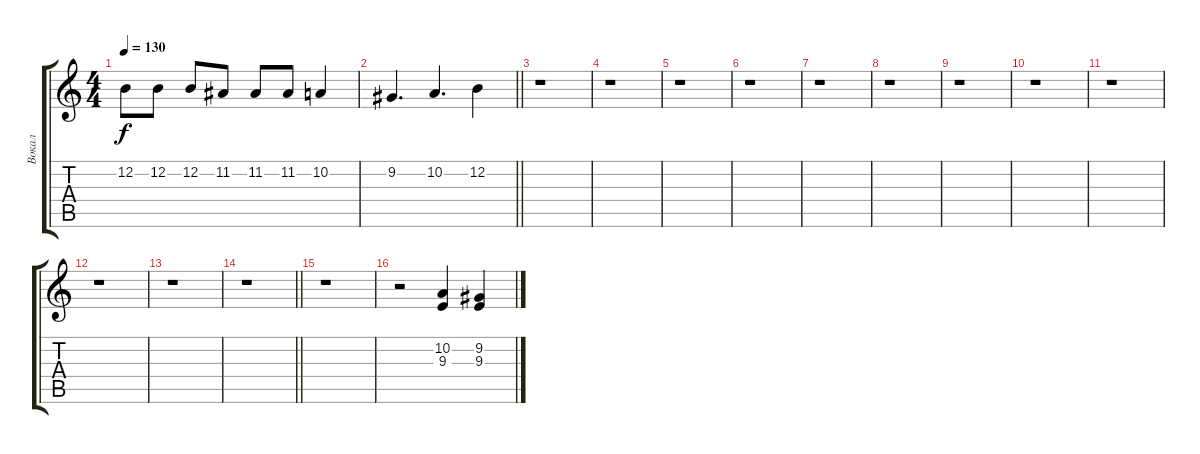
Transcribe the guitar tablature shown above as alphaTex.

\track ("Вокал" "Вокал") {instrument oboe}
\staff {score tabs}
\tuning (E4 B3 G3 D3 A2 E2) {hide}
\ts (4 4)
\tempo 130
\clef g2
\ks c
12.2.8{dy f} 12.2.8 12.2.8 11.2.8 11.2.8 11.2.8 10.2.4 |
\barLineRight lightlight
9.2.4{d} 10.2.4{d} 12.2.4 |
r.1 |
r.1 |
r.1 |
r.1 |
r.1 |
r.1 |
r.1 |
r.1 |
r.1 |
r.1 |
r.1 |
\barLineRight lightlight
r.1 |
r.1 |
r.2 (10.2 9.3).4 (9.2 9.3).4
